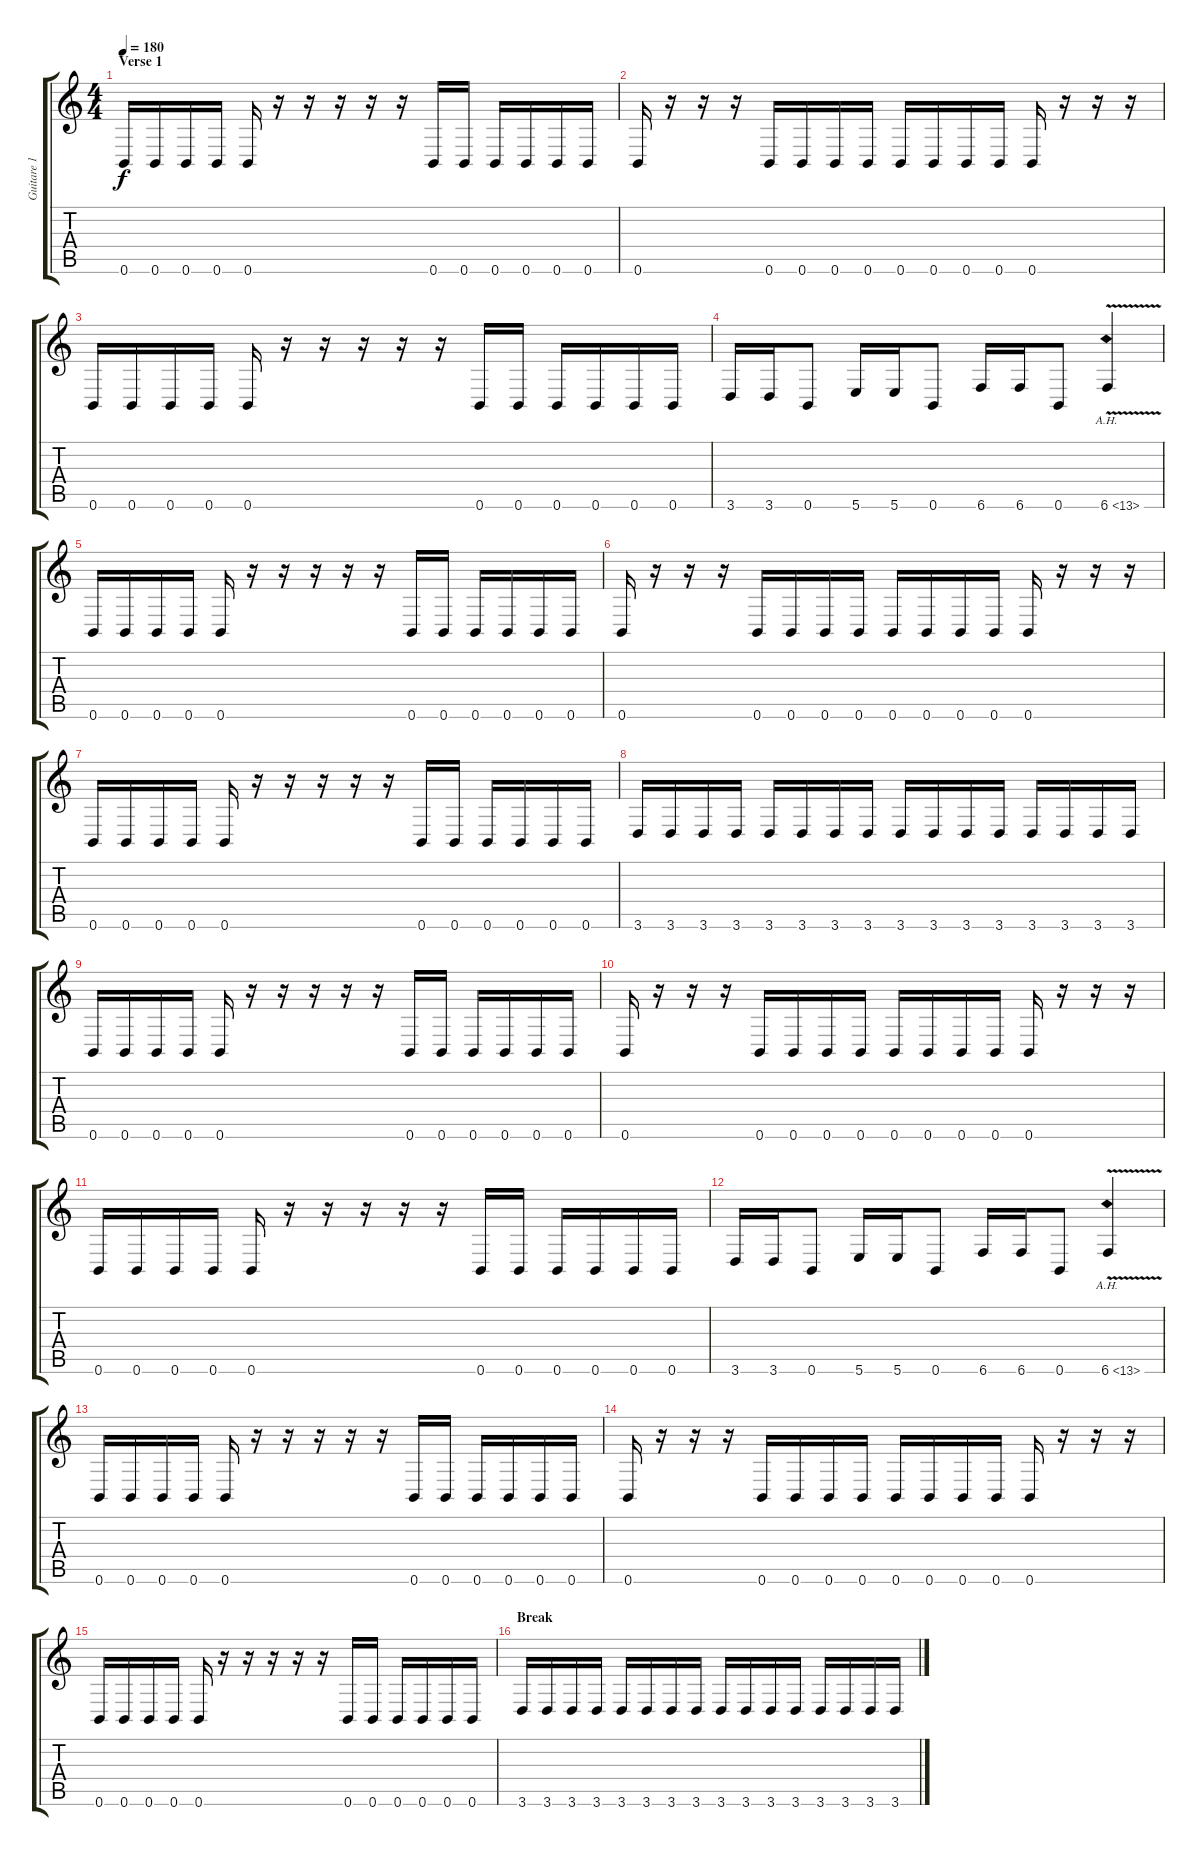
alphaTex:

\track ("Guitare 1" "Guitare 1") {instrument distortionguitar}
\staff {score tabs}
\tuning (Db4 Ab3 E3 B2 Gb2 B1) {hide}
\ts (4 4)
\section ("" "Verse 1")
\tempo 180
\clef g2
\ks c
0.6.16{dy f} 0.6.16 0.6.16 0.6.16 0.6.16 r.16 r.16 r.16 r.16 r.16 0.6.16 0.6.16 0.6.16 0.6.16 0.6.16 0.6.16 |
0.6.16 r.16 r.16 r.16 0.6.16 0.6.16 0.6.16 0.6.16 0.6.16 0.6.16 0.6.16 0.6.16 0.6.16 r.16 r.16 r.16 |
0.6.16 0.6.16 0.6.16 0.6.16 0.6.16 r.16 r.16 r.16 r.16 r.16 0.6.16 0.6.16 0.6.16 0.6.16 0.6.16 0.6.16 |
3.6.16 3.6.16 0.6.8 5.6.16 5.6.16 0.6.8 6.6.16 6.6.16 0.6.8 6.6{ah 7 v}.4 |
0.6.16 0.6.16 0.6.16 0.6.16 0.6.16 r.16 r.16 r.16 r.16 r.16 0.6.16 0.6.16 0.6.16 0.6.16 0.6.16 0.6.16 |
0.6.16 r.16 r.16 r.16 0.6.16 0.6.16 0.6.16 0.6.16 0.6.16 0.6.16 0.6.16 0.6.16 0.6.16 r.16 r.16 r.16 |
0.6.16 0.6.16 0.6.16 0.6.16 0.6.16 r.16 r.16 r.16 r.16 r.16 0.6.16 0.6.16 0.6.16 0.6.16 0.6.16 0.6.16 |
3.6.16 3.6.16 3.6.16 3.6.16 3.6.16 3.6.16 3.6.16 3.6.16 3.6.16 3.6.16 3.6.16 3.6.16 3.6.16 3.6.16 3.6.16 3.6.16 |
0.6.16 0.6.16 0.6.16 0.6.16 0.6.16 r.16 r.16 r.16 r.16 r.16 0.6.16 0.6.16 0.6.16 0.6.16 0.6.16 0.6.16 |
0.6.16 r.16 r.16 r.16 0.6.16 0.6.16 0.6.16 0.6.16 0.6.16 0.6.16 0.6.16 0.6.16 0.6.16 r.16 r.16 r.16 |
0.6.16 0.6.16 0.6.16 0.6.16 0.6.16 r.16 r.16 r.16 r.16 r.16 0.6.16 0.6.16 0.6.16 0.6.16 0.6.16 0.6.16 |
3.6.16 3.6.16 0.6.8 5.6.16 5.6.16 0.6.8 6.6.16 6.6.16 0.6.8 6.6{ah 7 v}.4 |
0.6.16 0.6.16 0.6.16 0.6.16 0.6.16 r.16 r.16 r.16 r.16 r.16 0.6.16 0.6.16 0.6.16 0.6.16 0.6.16 0.6.16 |
0.6.16 r.16 r.16 r.16 0.6.16 0.6.16 0.6.16 0.6.16 0.6.16 0.6.16 0.6.16 0.6.16 0.6.16 r.16 r.16 r.16 |
0.6.16 0.6.16 0.6.16 0.6.16 0.6.16 r.16 r.16 r.16 r.16 r.16 0.6.16 0.6.16 0.6.16 0.6.16 0.6.16 0.6.16 |
\section ("" "Break")
3.6.16 3.6.16 3.6.16 3.6.16 3.6.16 3.6.16 3.6.16 3.6.16 3.6.16 3.6.16 3.6.16 3.6.16 3.6.16 3.6.16 3.6.16 3.6.16
